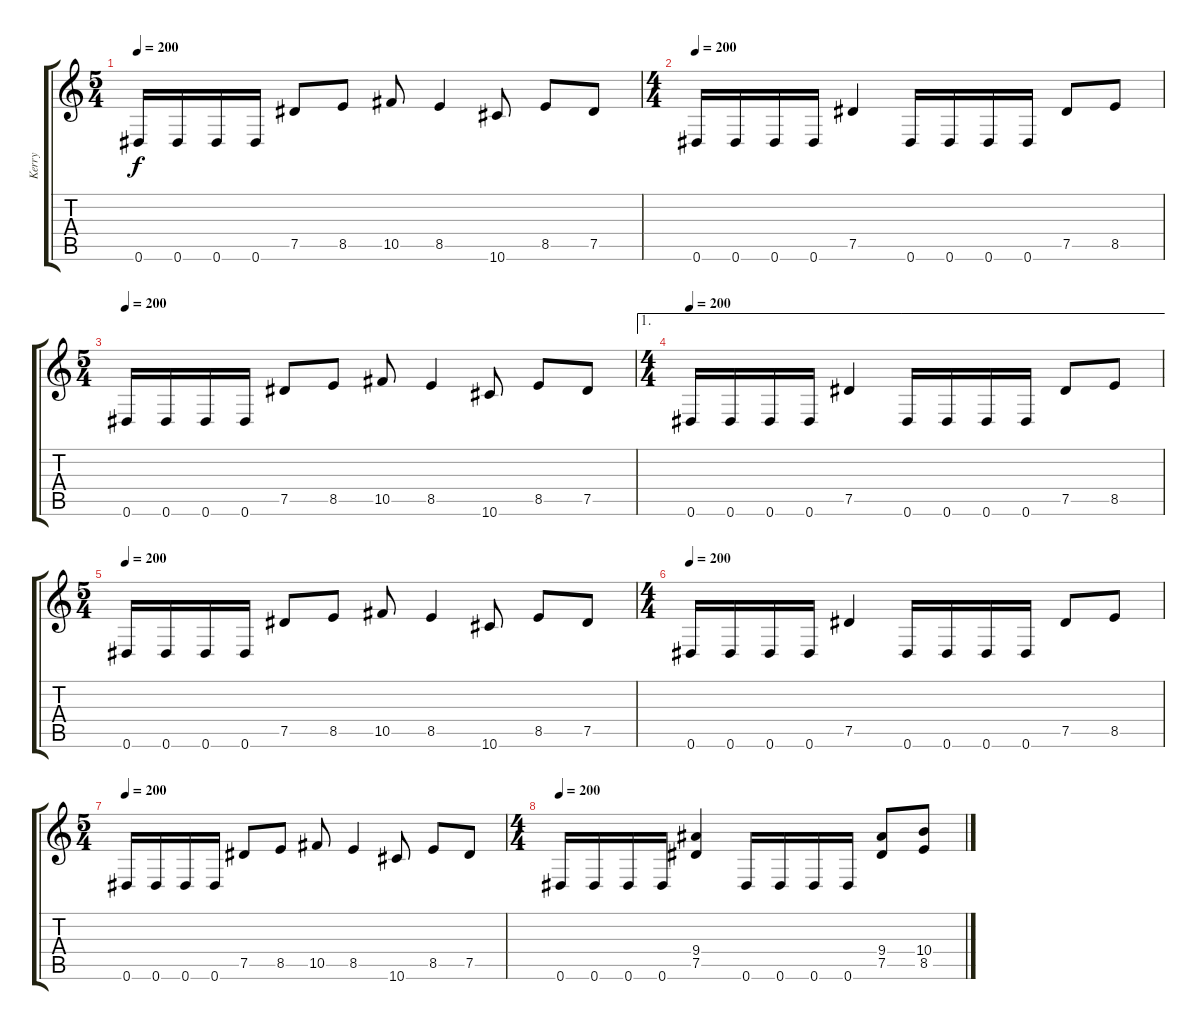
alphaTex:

\track ("Kerry" "Kerry") {instrument distortionguitar}
\staff {score tabs}
\tuning (Eb4 Bb3 Gb3 Db3 Ab2 Eb2) {hide}
\ts (5 4)
\tempo 200
\clef g2
\ks c
0.6.16{dy f} 0.6.16 0.6.16 0.6.16 7.5.8 8.5.8 10.5.8 8.5.4 10.6.8 8.5.8 7.5.8 |
\ts (4 4)
\tempo 200
0.6.16 0.6.16 0.6.16 0.6.16 7.5.4 0.6.16 0.6.16 0.6.16 0.6.16 7.5.8 8.5.8 |
\ts (5 4)
\tempo 200
0.6.16 0.6.16 0.6.16 0.6.16 7.5.8 8.5.8 10.5.8 8.5.4 10.6.8 8.5.8 7.5.8 |
\ae 1
\ts (4 4)
\tempo 200
0.6.16 0.6.16 0.6.16 0.6.16 7.5.4 0.6.16 0.6.16 0.6.16 0.6.16 7.5.8 8.5.8 |
\ts (5 4)
\tempo 200
0.6.16 0.6.16 0.6.16 0.6.16 7.5.8 8.5.8 10.5.8 8.5.4 10.6.8 8.5.8 7.5.8 |
\ts (4 4)
\tempo 200
0.6.16 0.6.16 0.6.16 0.6.16 7.5.4 0.6.16 0.6.16 0.6.16 0.6.16 7.5.8 8.5.8 |
\ts (5 4)
\tempo 200
0.6.16 0.6.16 0.6.16 0.6.16 7.5.8 8.5.8 10.5.8 8.5.4 10.6.8 8.5.8 7.5.8 |
\ts (4 4)
\tempo 200
0.6.16 0.6.16 0.6.16 0.6.16 (9.4 7.5).4 0.6.16 0.6.16 0.6.16 0.6.16 (9.4 7.5).8 (10.4 8.5).8
